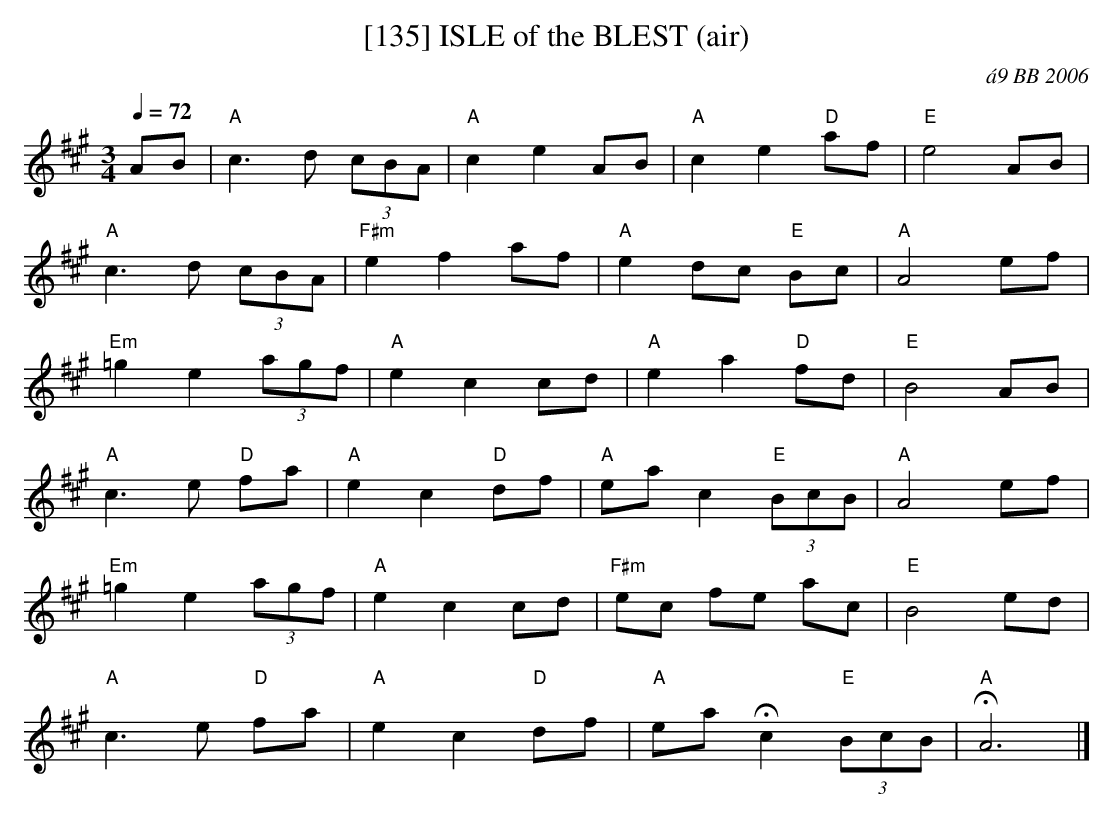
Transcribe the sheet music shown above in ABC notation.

X:1
T:[135] ISLE of the BLEST (air)
C:\'a9 BB 2006
L:1/8
M:3/4
Q:1/4=72
K:A
AB|"A"c3 d (3cBA|"A"c2 e2 AB| "A"c2 e2 "D"af|"E"e4 AB|
"A"c3 d (3cBA|"F#m"e2 f2 af|"A"e2 dc "E"Bc|"A"A4 ef|
"Em"=g2 e2 (3agf|"A"e2 c2 cd|"A"e2 a2 "D"fd|"E"B4 AB|
"A"c3e "D"fa|"A"e2 c2 "D"df|"A"ea c2 "E"(3BcB|"A"A4 ef|
"Em"=g2 e2 (3agf|"A"e2 c2 cd|"F#m"ec fe ac|"E"B4 ed|
"A"c3e "D"fa|"A"e2 c2 "D"df|"A"ea Hc2 "E"(3BcB|"A"HA6|]
